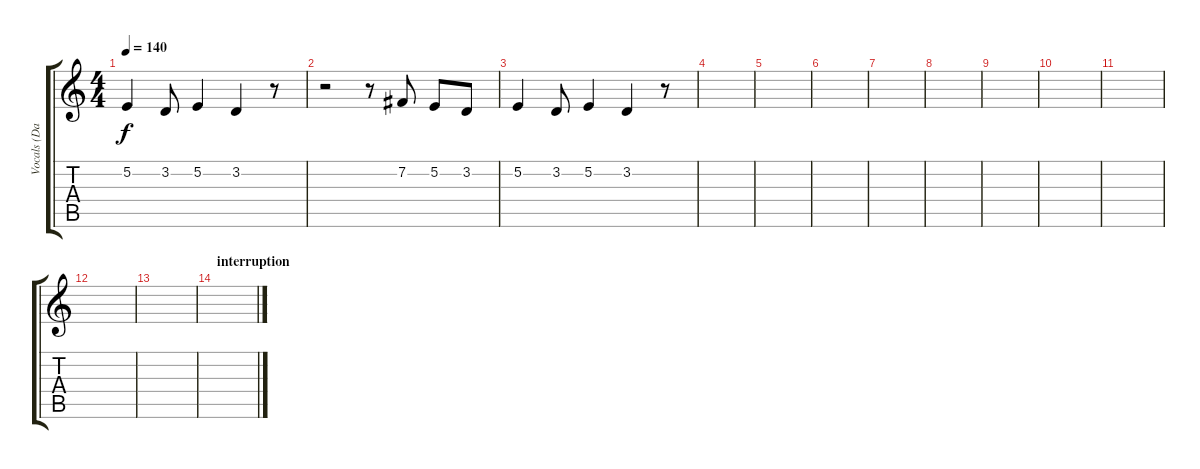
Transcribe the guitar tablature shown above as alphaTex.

\track ("Vocals (Davies)" "Vocals (Da") {instrument lead6voice}
\staff {score tabs}
\tuning (E4 B3 G3 D3 A2 E2) {hide}
\ts (4 4)
\tempo 140
\clef g2
\ks c
5.2.4{dy f} 3.2.8 5.2.4 3.2.4 r.8 |
r.2 r.8 7.2.8 5.2.8 3.2.8 |
5.2.4 3.2.8 5.2.4 3.2.4 r.8 |
|
|
|
|
|
|
|
|
|
|
\section ("" "interruption")
